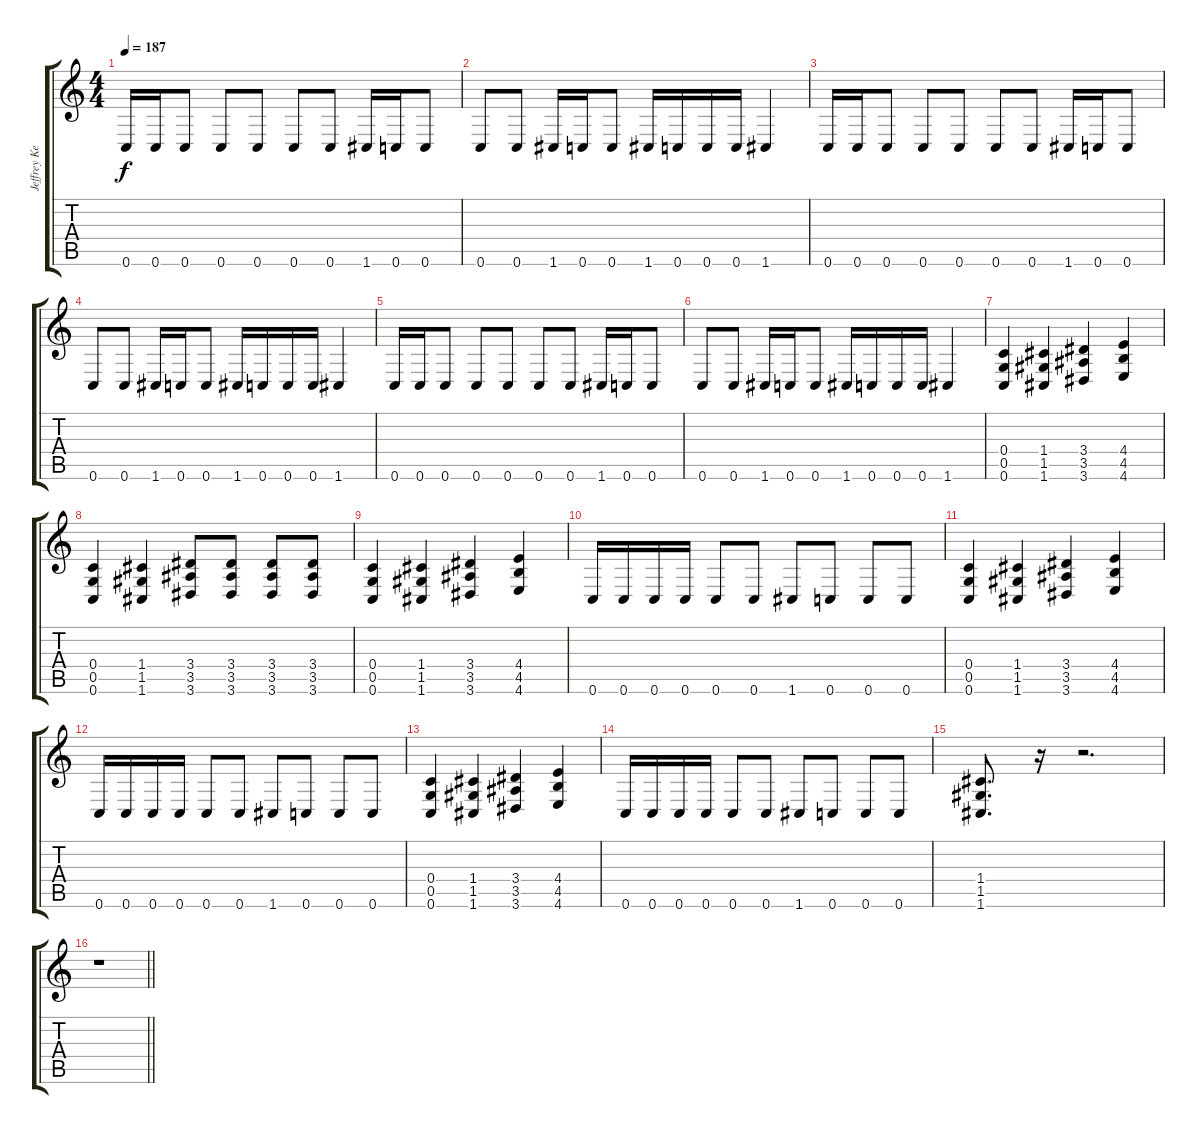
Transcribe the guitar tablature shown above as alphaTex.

\track ("Jeffrey Kendrick - Guitar" "Jeffrey Ke") {instrument distortionguitar}
\staff {score tabs}
\tuning (D4 A3 F3 C3 G2 C2) {hide}
\ts (4 4)
\tempo 187
\clef g2
\ks c
0.6.16{dy f} 0.6.16 0.6.8 0.6.8 0.6.8 0.6.8 0.6.8 1.6.16 0.6.16 0.6.8 |
0.6.8 0.6.8 1.6.16 0.6.16 0.6.8 1.6.16 0.6.16 0.6.16 0.6.16 1.6.4 |
0.6.16 0.6.16 0.6.8 0.6.8 0.6.8 0.6.8 0.6.8 1.6.16 0.6.16 0.6.8 |
0.6.8 0.6.8 1.6.16 0.6.16 0.6.8 1.6.16 0.6.16 0.6.16 0.6.16 1.6.4 |
0.6.16 0.6.16 0.6.8 0.6.8 0.6.8 0.6.8 0.6.8 1.6.16 0.6.16 0.6.8 |
0.6.8 0.6.8 1.6.16 0.6.16 0.6.8 1.6.16 0.6.16 0.6.16 0.6.16 1.6.4 |
(0.4 0.5 0.6).4 (1.4 1.5 1.6).4 (3.4 3.5 3.6).4 (4.4 4.5 4.6).4 |
(0.4 0.5 0.6).4 (1.4 1.5 1.6).4 (3.4 3.5 3.6).8 (3.4 3.5 3.6).8 (3.4 3.5 3.6).8 (3.4 3.5 3.6).8 |
(0.4 0.5 0.6).4 (1.4 1.5 1.6).4 (3.4 3.5 3.6).4 (4.4 4.5 4.6).4 |
0.6.16 0.6.16 0.6.16 0.6.16 0.6.8 0.6.8 1.6.8 0.6.8 0.6.8 0.6.8 |
(0.4 0.5 0.6).4 (1.4 1.5 1.6).4 (3.4 3.5 3.6).4 (4.4 4.5 4.6).4 |
0.6.16 0.6.16 0.6.16 0.6.16 0.6.8 0.6.8 1.6.8 0.6.8 0.6.8 0.6.8 |
(0.4 0.5 0.6).4 (1.4 1.5 1.6).4 (3.4 3.5 3.6).4 (4.4 4.5 4.6).4 |
0.6.16 0.6.16 0.6.16 0.6.16 0.6.8 0.6.8 1.6.8 0.6.8 0.6.8 0.6.8 |
(1.4 1.5 1.6).8{d} r.16 r.2{d} |
\barLineRight lightlight
r.1
